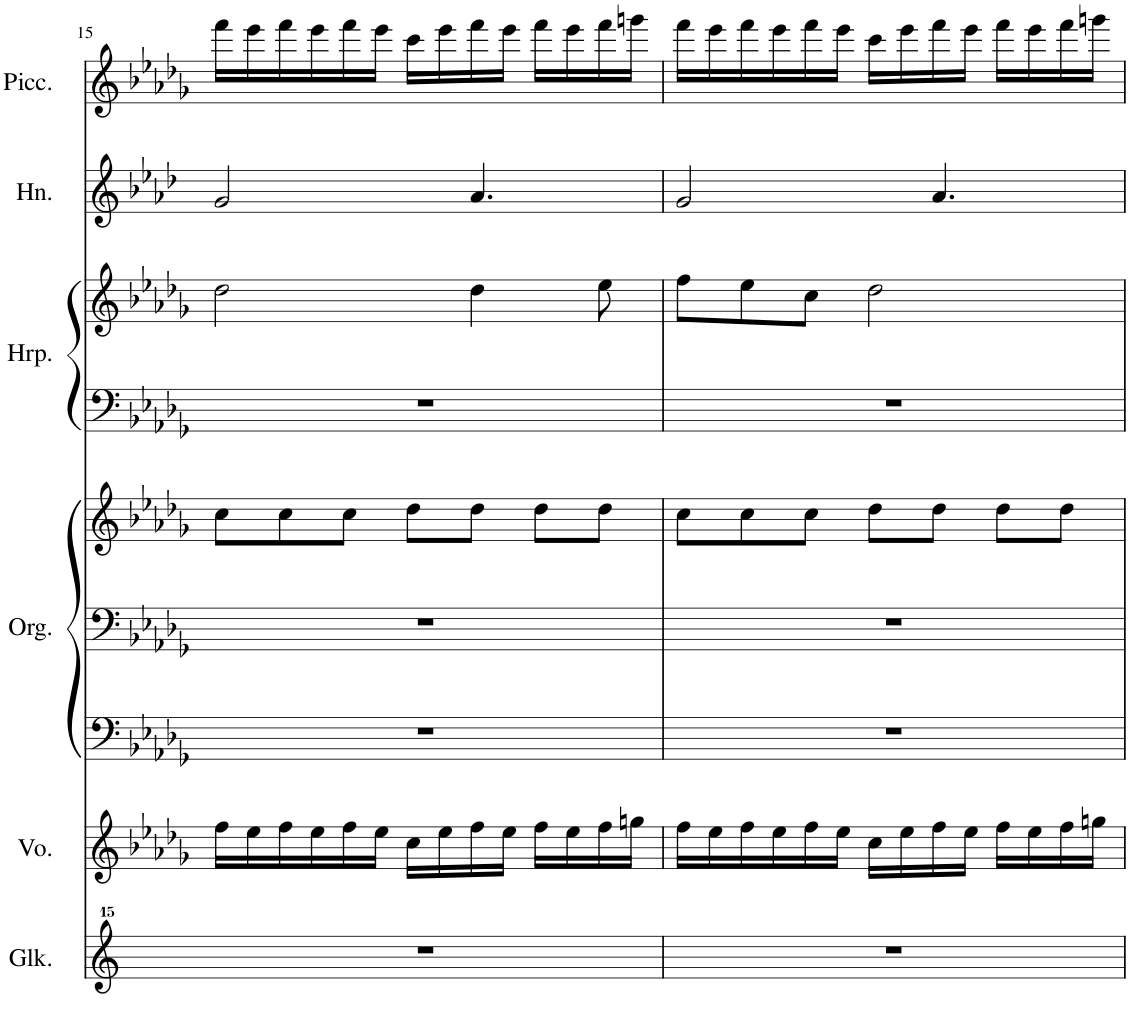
**kern	**kern	**kern	**kern	**kern	**kern	**kern	**kern	**kern
*part6	*part5	*part4	*part4	*part4	*part3	*part3	*part2	*part1
*staff9	*staff8	*staff7	*staff6	*staff5	*staff4	*staff3	*staff2	*staff1
*I"Glockenspiel	*I"Voice	*I"Organ	*	*	*I"Harp	*	*I"Horn	*I"Piccolo
*I'Glk.	*I'Vo.	*I'Org.	*	*	*I'Hrp.	*	*I'Hn.	*I'Picc.
!!LO:PB:g=z
*clefG^^2	*clefG2	*clefF4	*clefF4	*clefG2	*clefF4	*clefG2	*clefG2	*clefG2
*	*	*	*	*	*	*	*Trd4c7	*Trd-7c-12
*k[]	*k[b-e-a-d-g-]	*k[b-e-a-d-g-]	*k[b-e-a-d-g-]	*k[b-e-a-d-g-]	*k[b-e-a-d-g-]	*k[b-e-a-d-g-]	*k[b-e-a-d-]	*k[b-e-a-d-g-]
*M7/8	*M7/8	*M7/8	*M7/8	*M7/8	*M7/8	*M7/8	*M7/8	*M7/8
=15	=15	=15	=15	=15	=15	=15	=15	=15
2..r	16ff\LL	2..r	2..r	8cc\L	2..r	2dd-\	2g/	16fff\LL
.	16ee-\	.	.	.	.	.	.	16eee-\
.	16ff\	.	.	8cc\	.	.	.	16fff\
.	16ee-\	.	.	.	.	.	.	16eee-\
.	16ff\	.	.	8cc\J	.	.	.	16fff\
.	16ee-\JJ	.	.	.	.	.	.	16eee-\JJ
.	16cc\LL	.	.	8dd-\L	.	.	.	16ccc\LL
.	16ee-\	.	.	.	.	.	.	16eee-\
.	16ff\	.	.	8dd-\J	.	4dd-\	4.a-/	16fff\
.	16ee-\JJ	.	.	.	.	.	.	16eee-\JJ
.	16ff\LL	.	.	8dd-\L	.	.	.	16fff\LL
.	16ee-\	.	.	.	.	.	.	16eee-\
.	16ff\	.	.	8dd-\J	.	8ee-\	.	16fff\
.	16ggn\JJ	.	.	.	.	.	.	16gggn\JJ
=16	=16	=16	=16	=16	=16	=16	=16	=16
2..r	16ff\LL	2..r	2..r	8cc\L	2..r	8ff\L	2g/	16fff\LL
.	16ee-\	.	.	.	.	.	.	16eee-\
.	16ff\	.	.	8cc\	.	8ee-\	.	16fff\
.	16ee-\	.	.	.	.	.	.	16eee-\
.	16ff\	.	.	8cc\J	.	8cc\J	.	16fff\
.	16ee-\JJ	.	.	.	.	.	.	16eee-\JJ
.	16cc\LL	.	.	8dd-\L	.	2dd-\	.	16ccc\LL
.	16ee-\	.	.	.	.	.	.	16eee-\
.	16ff\	.	.	8dd-\J	.	.	4.a-/	16fff\
.	16ee-\JJ	.	.	.	.	.	.	16eee-\JJ
.	16ff\LL	.	.	8dd-\L	.	.	.	16fff\LL
.	16ee-\	.	.	.	.	.	.	16eee-\
.	16ff\	.	.	8dd-\J	.	.	.	16fff\
.	16ggn\JJ	.	.	.	.	.	.	16gggn\JJ
=	=	=	=	=	=	=	=	=
*-	*-	*-	*-	*-	*-	*-	*-	*-
